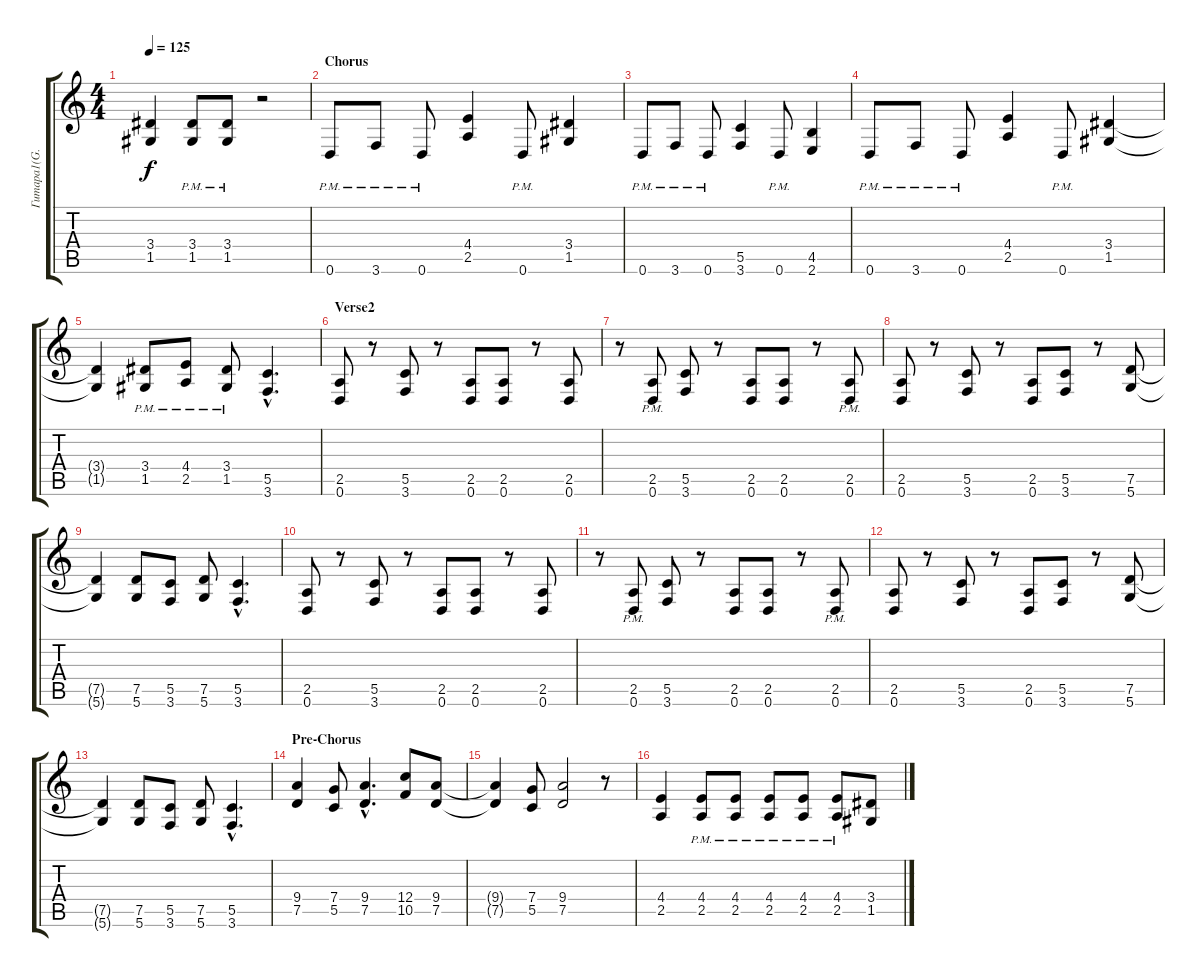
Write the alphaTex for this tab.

\track ("Гитара1(G. Tipton)" "Гитара1(G.") {instrument distortionguitar}
\staff {score tabs}
\tuning (D4 A3 F3 C3 G2 D2) {hide}
\ts (4 4)
\tempo 125
\clef g2
\ks c
(3.4{t} 1.5{t}).4{dy f} (3.4{pm} 1.5{pm}).8 (3.4{pm} 1.5{pm}).8 r.2 |
\section ("" "Chorus")
0.6{pm}.8 3.6{pm}.8 0.6{pm}.8 (4.4 2.5).4 0.6{pm}.8 (3.4 1.5).4 |
0.6{pm}.8 3.6{pm}.8 0.6{pm}.8 (5.5 3.6).4 0.6{pm}.8 (4.5 2.6).4 |
0.6{pm}.8 3.6{pm}.8 0.6{pm}.8 (4.4 2.5).4 0.6{pm}.8 (3.4 1.5).4 |
(3.4{t} 1.5{t}).4 (3.4{pm} 1.5{pm}).8 (4.4{pm} 2.5{pm}).8 (3.4{pm} 1.5{pm}).8 (5.5{hac} 3.6{hac}).4{d} |
\section ("" "Verse2")
(2.5 0.6).8 r.8 (5.5 3.6).8 r.8 (2.5 0.6).8 (2.5 0.6).8 r.8 (2.5 0.6).8 |
r.8 (2.5{pm} 0.6{pm}).8 (5.5 3.6).8 r.8 (2.5 0.6).8 (2.5 0.6).8 r.8 (2.5{pm} 0.6{pm}).8 |
(2.5 0.6).8 r.8 (5.5 3.6).8 r.8 (2.5 0.6).8 (5.5 3.6).8 r.8 (7.5 5.6).8 |
(7.5{t} 5.6{t}).4 (7.5 5.6).8 (5.5 3.6).8 (7.5 5.6).8 (5.5{hac} 3.6{hac}).4{d} |
(2.5 0.6).8 r.8 (5.5 3.6).8 r.8 (2.5 0.6).8 (2.5 0.6).8 r.8 (2.5 0.6).8 |
r.8 (2.5{pm} 0.6{pm}).8 (5.5 3.6).8 r.8 (2.5 0.6).8 (2.5 0.6).8 r.8 (2.5{pm} 0.6{pm}).8 |
(2.5 0.6).8 r.8 (5.5 3.6).8 r.8 (2.5 0.6).8 (5.5 3.6).8 r.8 (7.5 5.6).8 |
(7.5{t} 5.6{t}).4 (7.5 5.6).8 (5.5 3.6).8 (7.5 5.6).8 (5.5{hac} 3.6{hac}).4{d} |
\section ("" "Pre-Chorus")
(9.4 7.5).4 (7.4 5.5).8 (9.4{hac} 7.5{hac}).4{d} (12.4 10.5).8 (9.4 7.5).8 |
(9.4{t} 7.5{t}).4 (7.4 5.5).8 (9.4 7.5).2 r.8 |
(4.4 2.5).4 (4.4{pm} 2.5{pm}).8 (4.4{pm} 2.5{pm}).8 (4.4{pm} 2.5{pm}).8 (4.4{pm} 2.5{pm}).8 (4.4{pm} 2.5{pm}).8 (3.4 1.5).8
